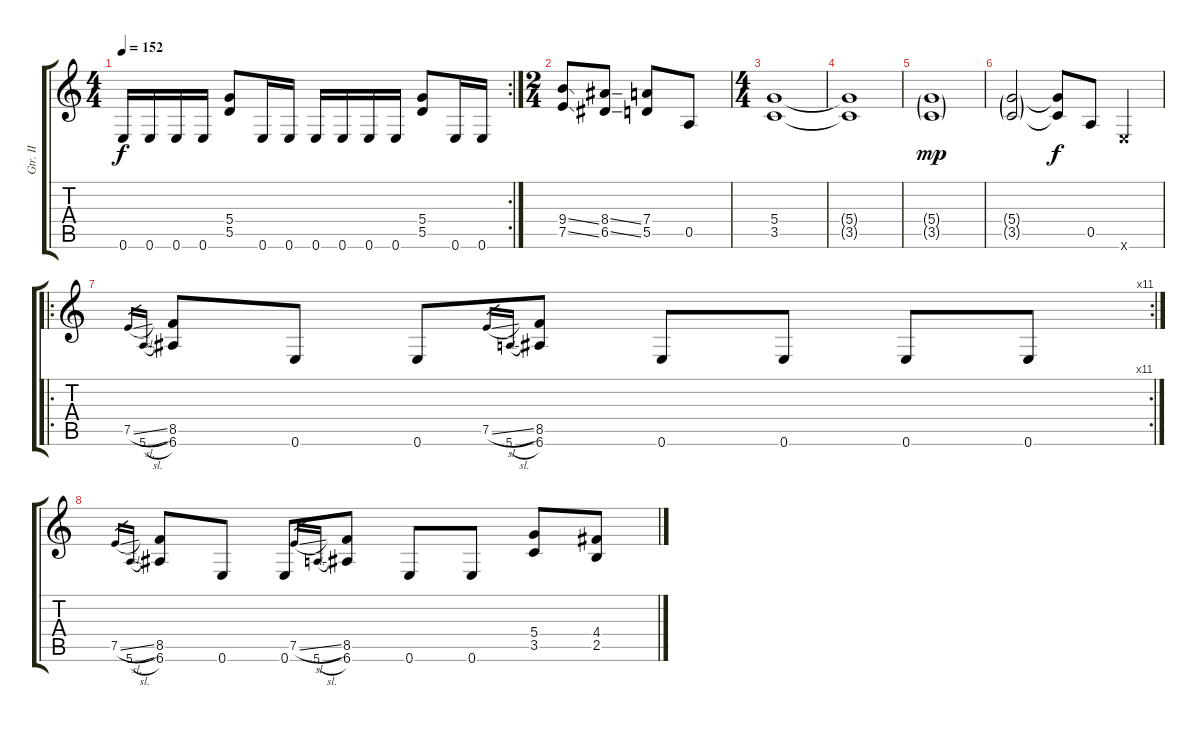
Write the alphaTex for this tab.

\track ("Gtr. II" "Gtr. II") {instrument distortionguitar}
\staff {score tabs}
\tuning (E4 B3 G3 D3 A2 E2) {hide}
\rc 2
\ts (4 4)
\tempo 152
\clef g2
\ks c
0.6.16{dy f} 0.6.16 0.6.16 0.6.16 (5.4 5.5).8 0.6.16 0.6.16 0.6.16 0.6.16 0.6.16 0.6.16 (5.4 5.5).8 0.6.16 0.6.16 |
\ts (2 4)
(9.4{ss} 7.5{ss}).8 (8.4{ss} 6.5{ss}).8 (7.4 5.5).8 0.5.8 |
\ts (4 4)
(5.4 3.5).1 |
(5.4{t} 3.5{t}).1 |
(5.4{g} 3.5{g}).1{dy mp} |
(5.4{g} 3.5{g}).2 (5.4{t} 3.5{t}).8{dy f} 0.5.8 0.6{x}.4 |
\ro
\rc 11
7.5{sl}.16{gr} 5.6{sl}.16{gr} (8.5 6.6).8 0.6.8 0.6.8 7.5{sl}.16{gr} 5.6{sl}.16{gr} (8.5 6.6).8 0.6.8 0.6.8 0.6.8 0.6.8 |
7.5{sl}.16{gr} 5.6{sl}.16{gr} (8.5 6.6).8 0.6.8 0.6.8 7.5{sl}.16{gr} 5.6{sl}.16{gr} (8.5 6.6).8 0.6.8 0.6.8 (5.4 3.5).8 (4.4 2.5).8
